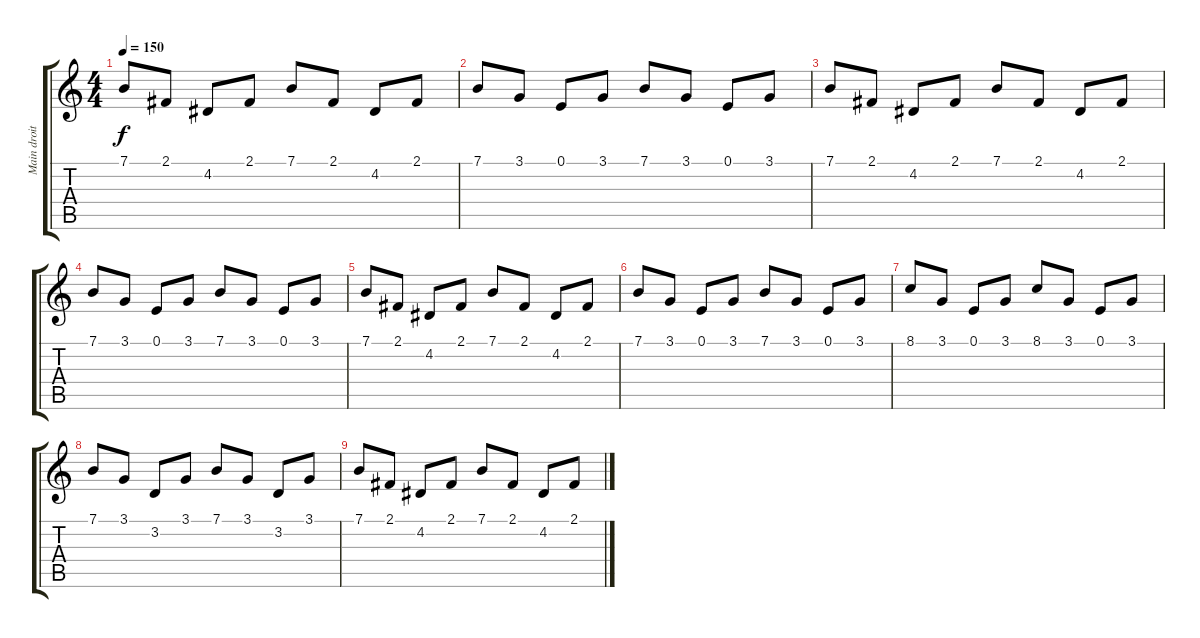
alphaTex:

\track ("Main droite" "Main droit") {instrument brightacousticpiano}
\staff {score tabs}
\tuning (E4 B3 G3 D3 A2 E2) {hide}
\ts (4 4)
\tempo 150
\clef g2
\ks c
7.1.8{dy f} 2.1.8 4.2.8 2.1.8 7.1.8 2.1.8 4.2.8 2.1.8 |
7.1.8 3.1.8 0.1.8 3.1.8 7.1.8 3.1.8 0.1.8 3.1.8 |
7.1.8 2.1.8 4.2.8 2.1.8 7.1.8 2.1.8 4.2.8 2.1.8 |
7.1.8 3.1.8 0.1.8 3.1.8 7.1.8 3.1.8 0.1.8 3.1.8 |
7.1.8 2.1.8 4.2.8 2.1.8 7.1.8 2.1.8 4.2.8 2.1.8 |
7.1.8 3.1.8 0.1.8 3.1.8 7.1.8 3.1.8 0.1.8 3.1.8 |
8.1.8 3.1.8 0.1.8 3.1.8 8.1.8 3.1.8 0.1.8 3.1.8 |
7.1.8 3.1.8 3.2.8 3.1.8 7.1.8 3.1.8 3.2.8 3.1.8 |
7.1.8 2.1.8 4.2.8 2.1.8 7.1.8 2.1.8 4.2.8 2.1.8
